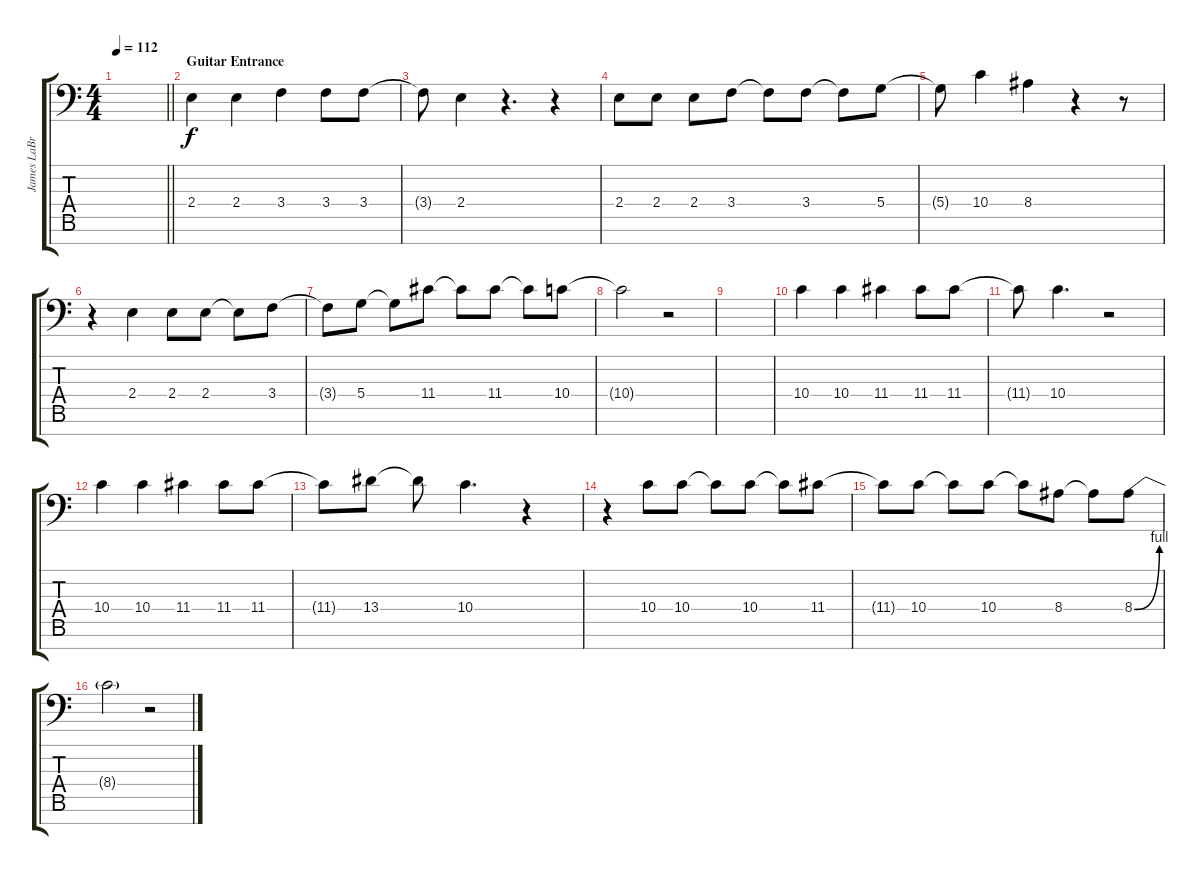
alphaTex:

\track ("James LaBrie" "James LaBr") {instrument altosax}
\staff {score tabs}
\tuning (E4 B3 G3 D3 A2 E2 C-1) {hide}
\ts (4 4)
\tempo 112
\clef f4
\barLineRight lightlight
\ks c
|
\section ("" "Guitar Entrance")
2.4.4{instrument bassoon} 2.4.4 3.4.4 3.4.8 3.4.8 |
3.4{t}.8 2.4.4 r.4{d} r.4 |
2.4.8 2.4.8 2.4.8 3.4.8 3.4{t}.8 3.4.8 3.4{t}.8 5.4.8 |
5.4{t}.8 10.4.4 8.4.4 r.4 r.8 |
r.4 2.4.4 2.4.8 2.4.8 2.4{t}.8 3.4.8 |
3.4{t}.8 5.4.8 5.4{t}.8 11.4.8 11.4{t}.8 11.4.8 11.4{t}.8 10.4.8 |
10.4{t}.2 r.2 |
|
10.4.4{instrument altosax} 10.4.4 11.4.4 11.4.8 11.4.8 |
11.4{t}.8 10.4.4{d} r.2 |
10.4.4 10.4.4 11.4.4 11.4.8 11.4.8 |
11.4{t}.8 13.4.8 13.4{t}.8 10.4.4{d} r.4 |
r.4 10.4.8 10.4.8 10.4{t}.8 10.4.8 10.4{t}.8 11.4.8 |
11.4{t}.8 10.4.8 10.4{t}.8 10.4.8 10.4{t}.8 8.4.8 8.4{t}.8 8.4{be (bend 0 0 60 4)}.8 |
8.4{t}.2 r.2
